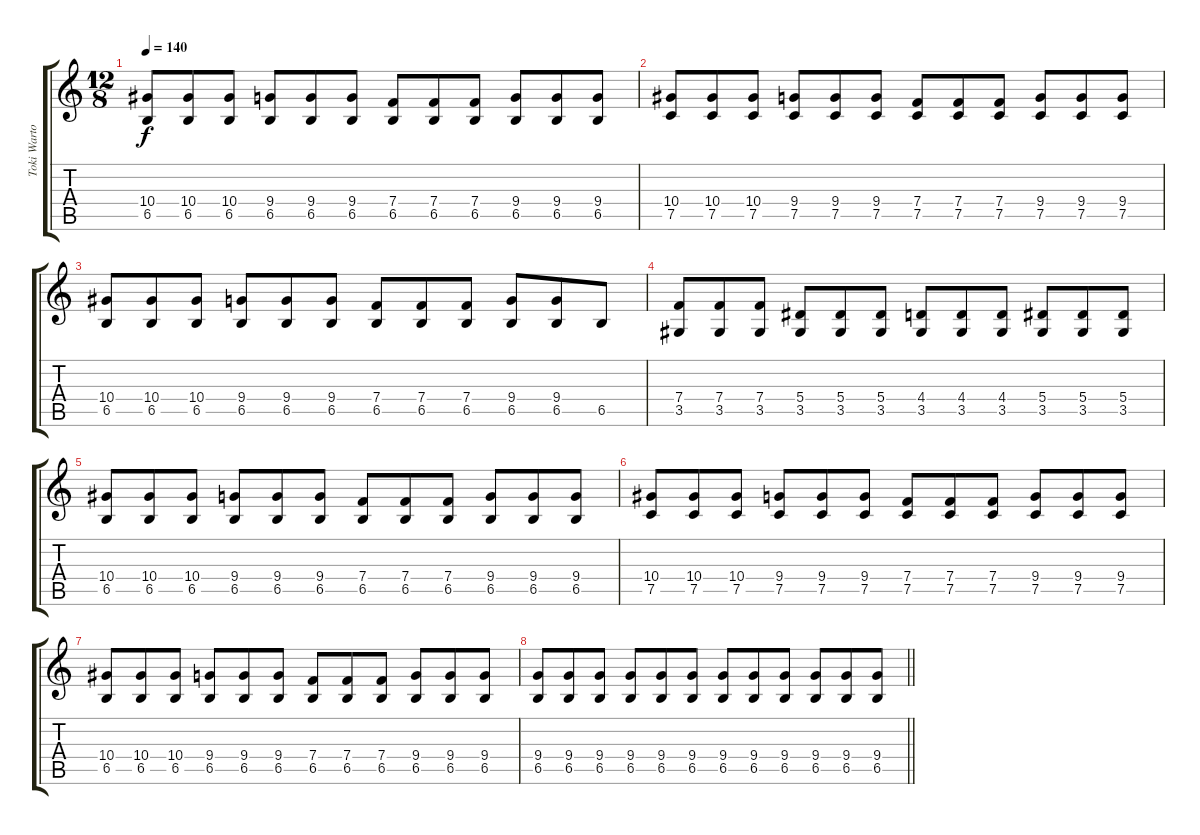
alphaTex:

\track ("Toki Wartooth (Lead Guitar 2)" "Toki Warto") {instrument distortionguitar}
\staff {score tabs}
\tuning (C4 G3 Eb3 Bb2 F2 C2) {hide}
\ts (12 8)
\tempo 140
\clef g2
\ks c
(10.4 6.5).8{dy f} (10.4 6.5).8 (10.4 6.5).8 (9.4 6.5).8 (9.4 6.5).8 (9.4 6.5).8 (7.4 6.5).8 (7.4 6.5).8 (7.4 6.5).8 (9.4 6.5).8 (9.4 6.5).8 (9.4 6.5).8 |
(10.4 7.5).8 (10.4 7.5).8 (10.4 7.5).8 (9.4 7.5).8 (9.4 7.5).8 (9.4 7.5).8 (7.4 7.5).8 (7.4 7.5).8 (7.4 7.5).8 (9.4 7.5).8 (9.4 7.5).8 (9.4 7.5).8 |
(10.4 6.5).8 (10.4 6.5).8 (10.4 6.5).8 (9.4 6.5).8 (9.4 6.5).8 (9.4 6.5).8 (7.4 6.5).8 (7.4 6.5).8 (7.4 6.5).8 (9.4 6.5).8 (9.4 6.5).8 6.5.8 |
(7.4 3.5).8 (7.4 3.5).8 (7.4 3.5).8 (5.4 3.5).8 (5.4 3.5).8 (5.4 3.5).8 (4.4 3.5).8 (4.4 3.5).8 (4.4 3.5).8 (5.4 3.5).8 (5.4 3.5).8 (5.4 3.5).8 |
(10.4 6.5).8 (10.4 6.5).8 (10.4 6.5).8 (9.4 6.5).8 (9.4 6.5).8 (9.4 6.5).8 (7.4 6.5).8 (7.4 6.5).8 (7.4 6.5).8 (9.4 6.5).8 (9.4 6.5).8 (9.4 6.5).8 |
(10.4 7.5).8 (10.4 7.5).8 (10.4 7.5).8 (9.4 7.5).8 (9.4 7.5).8 (9.4 7.5).8 (7.4 7.5).8 (7.4 7.5).8 (7.4 7.5).8 (9.4 7.5).8 (9.4 7.5).8 (9.4 7.5).8 |
(10.4 6.5).8 (10.4 6.5).8 (10.4 6.5).8 (9.4 6.5).8 (9.4 6.5).8 (9.4 6.5).8 (7.4 6.5).8 (7.4 6.5).8 (7.4 6.5).8 (9.4 6.5).8 (9.4 6.5).8 (9.4 6.5).8 |
\barLineRight lightlight
(9.4 6.5).8 (9.4 6.5).8 (9.4 6.5).8 (9.4 6.5).8 (9.4 6.5).8 (9.4 6.5).8 (9.4 6.5).8 (9.4 6.5).8 (9.4 6.5).8 (9.4 6.5).8 (9.4 6.5).8 (9.4 6.5).8
